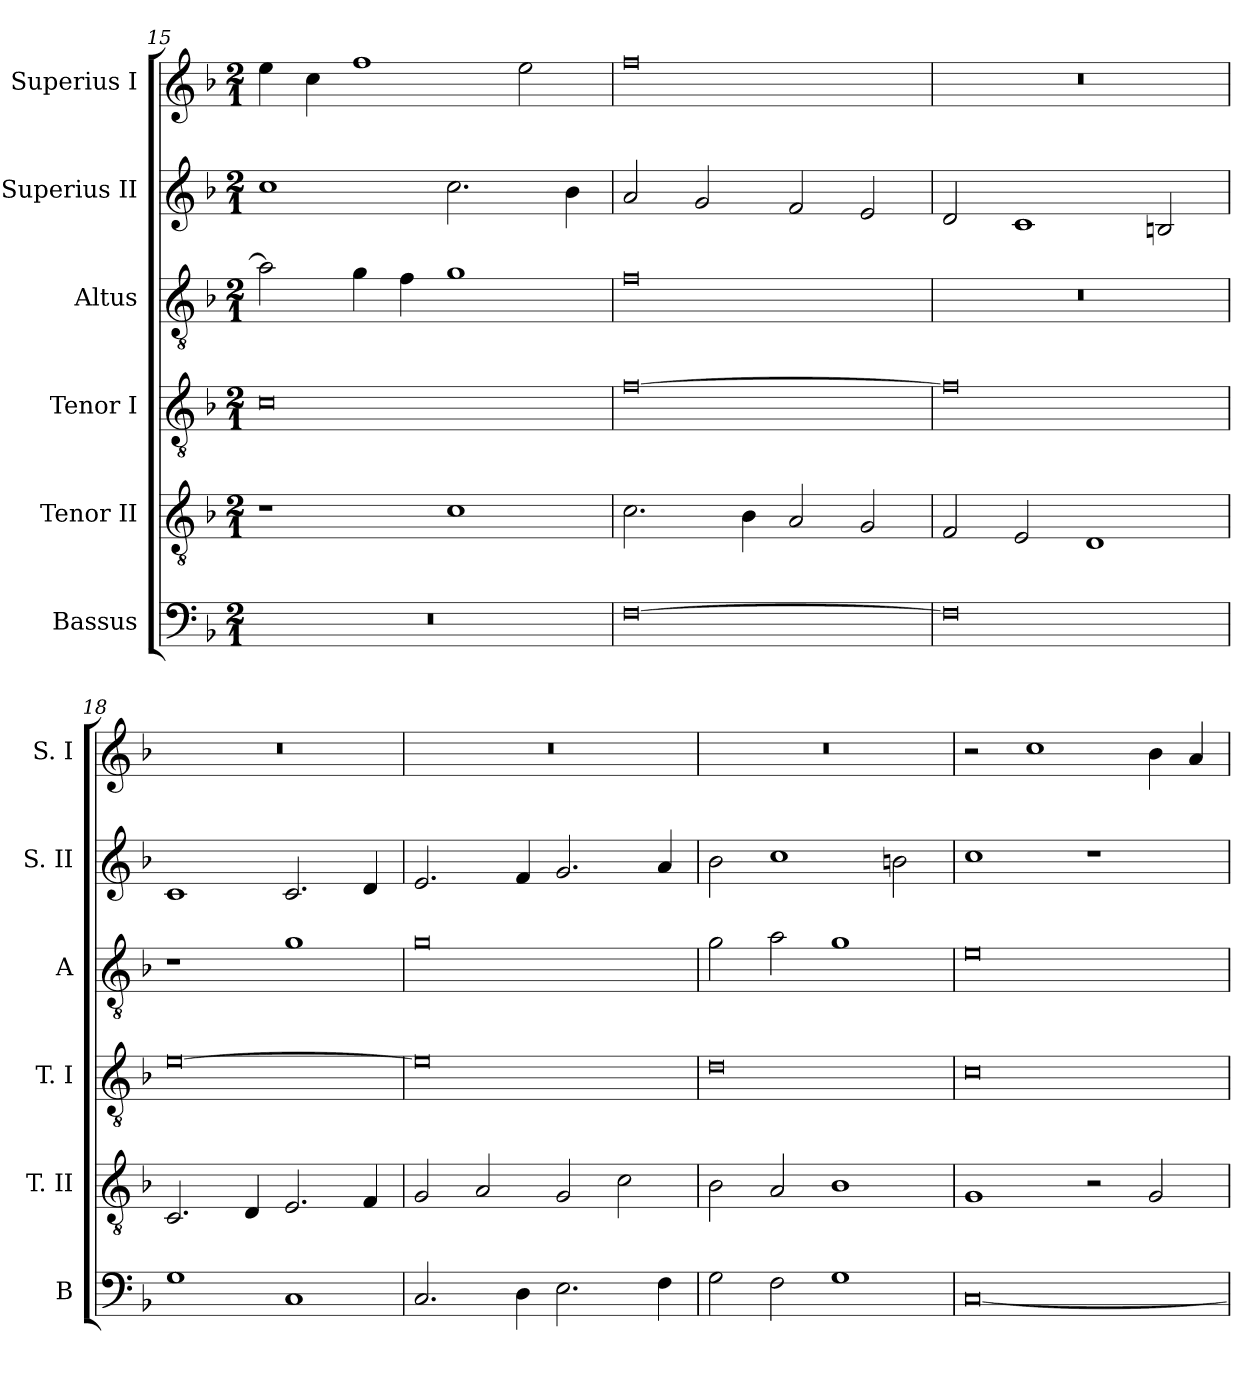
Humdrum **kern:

**kern	**kern	**kern	**kern	**kern	**kern
*part6	*part5	*part4	*part3	*part2	*part1
*staff6	*staff5	*staff4	*staff3	*staff2	*staff1
*I"Bassus	*I"Tenor II	*I"Tenor I	*I"Altus	*I"Superius II	*I"Superius I
*I'B	*I'T. II	*I'T. I	*I'A	*I'S. II	*I'S. I
*clefF4	*clefGv2	*clefGv2	*clefGv2	*clefG2	*clefG2
*k[b-]	*k[b-]	*k[b-]	*k[b-]	*k[b-]	*k[b-]
*F:	*F:	*F:	*F:	*F:	*F:
*M2/1	*M2/1	*M2/1	*M2/1	*M2/1	*M2/1
=15	=15	=15	=15	=15	=15
0r	1r	0c	2a]	1cc	4ee
.	.	.	.	.	4cc
.	.	.	4g	.	1ff
.	.	.	4f	.	.
.	1c	.	1g	2.cc	.
.	.	.	.	.	2ee
.	.	.	.	4b-	.
=16	=16	=16	=16	=16	=16
[0F	2.c	[0f	0f	2a	0ff
.	.	.	.	2g	.
.	4B-	.	.	.	.
.	2A	.	.	2f	.
.	2G	.	.	2e	.
=17	=17	=17	=17	=17	=17
0F]	2F	0f]	0r	2d	0r
.	2E	.	.	1c	.
.	1D	.	.	.	.
.	.	.	.	2Bn	.
=18	=18	=18	=18	=18	=18
1G	2.C	[0e	1r	1c	0r
.	4D	.	.	.	.
1C	2.E	.	1g	2.c	.
.	4F	.	.	4d	.
=19	=19	=19	=19	=19	=19
2.C	2G	0e]	0g	2.e	0r
.	2A	.	.	.	.
4D	.	.	.	4f	.
2.E	2G	.	.	2.g	.
.	2c	.	.	.	.
4F	.	.	.	4a	.
=20	=20	=20	=20	=20	=20
2G	2B-	0d	2g	2b-	0r
2F	2A	.	2a	1cc	.
1G	1B-	.	1g	.	.
.	.	.	.	2bn	.
=21	=21	=21	=21	=21	=21
[0C	1G	0c	0e	1cc	2r
.	.	.	.	.	1cc
.	2r	.	.	1r	.
.	2G	.	.	.	4b-
.	.	.	.	.	4a
=	=	=	=	=	=
*-	*-	*-	*-	*-	*-
